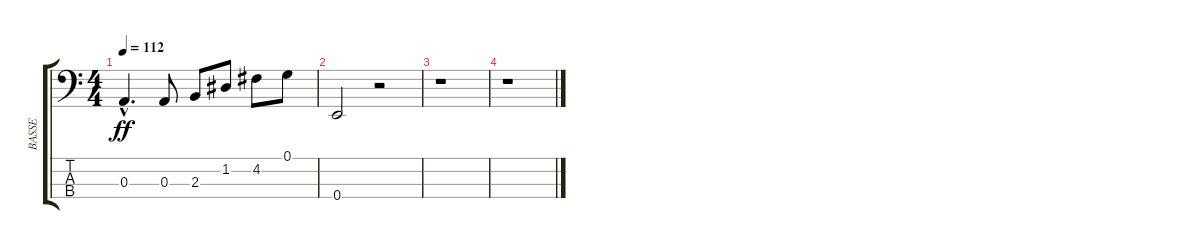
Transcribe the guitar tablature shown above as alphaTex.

\track ("BASSE" "BASSE") {instrument electricbassfinger}
\staff {score tabs}
\tuning (G2 D2 A1 E1) {hide}
\ts (4 4)
\tempo 112
\clef f4
\ks c
0.3{hac}.4{d dy ff} 0.3.8 2.3.8 1.2.8 4.2.8 0.1.8 |
0.4.2 r.2 |
r.1 |
r.1
